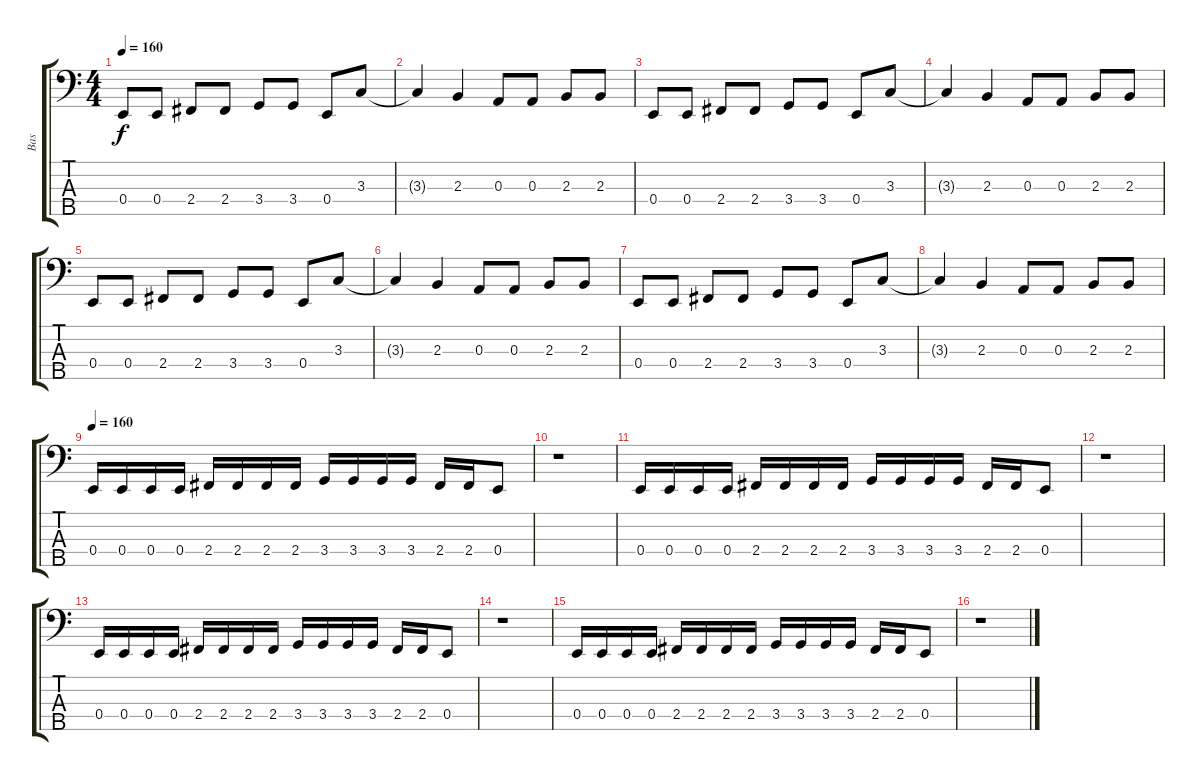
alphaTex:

\track ("Bas" "Bas") {instrument electricbasspick}
\staff {score tabs}
\tuning (G2 D2 A1 E1 B0) {hide}
\ts (4 4)
\tempo 160
\clef f4
\ks c
0.4.8{dy f} 0.4.8 2.4.8 2.4.8 3.4.8 3.4.8 0.4.8 3.3.8 |
3.3{t}.4 2.3.4 0.3.8 0.3.8 2.3.8 2.3.8 |
0.4.8 0.4.8 2.4.8 2.4.8 3.4.8 3.4.8 0.4.8 3.3.8 |
3.3{t}.4 2.3.4 0.3.8 0.3.8 2.3.8 2.3.8 |
0.4.8 0.4.8 2.4.8 2.4.8 3.4.8 3.4.8 0.4.8 3.3.8 |
3.3{t}.4 2.3.4 0.3.8 0.3.8 2.3.8 2.3.8 |
0.4.8 0.4.8 2.4.8 2.4.8 3.4.8 3.4.8 0.4.8 3.3.8 |
3.3{t}.4 2.3.4 0.3.8 0.3.8 2.3.8 2.3.8 |
\tempo 160
0.4.16 0.4.16 0.4.16 0.4.16 2.4.16 2.4.16 2.4.16 2.4.16 3.4.16 3.4.16 3.4.16 3.4.16 2.4.16 2.4.16 0.4.8 |
r.1 |
0.4.16 0.4.16 0.4.16 0.4.16 2.4.16 2.4.16 2.4.16 2.4.16 3.4.16 3.4.16 3.4.16 3.4.16 2.4.16 2.4.16 0.4.8 |
r.1 |
0.4.16 0.4.16 0.4.16 0.4.16 2.4.16 2.4.16 2.4.16 2.4.16 3.4.16 3.4.16 3.4.16 3.4.16 2.4.16 2.4.16 0.4.8 |
r.1 |
0.4.16 0.4.16 0.4.16 0.4.16 2.4.16 2.4.16 2.4.16 2.4.16 3.4.16 3.4.16 3.4.16 3.4.16 2.4.16 2.4.16 0.4.8 |
r.1
